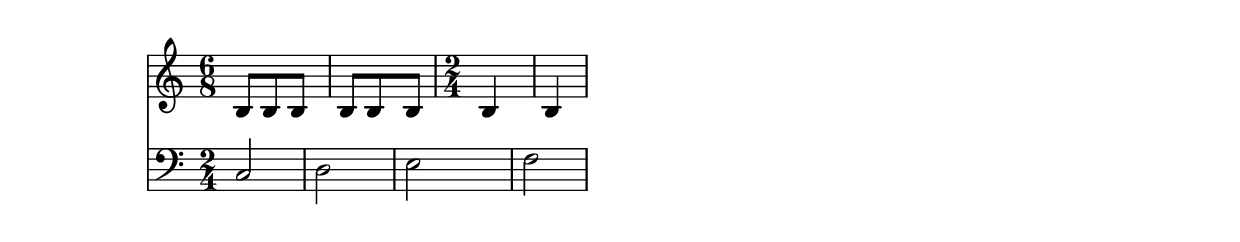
%% Do not edit this file; it is auto-generated from input/new
%% This file is in the public domain.
\version "2.11.53"
\header {
  texidoces = "
La propiedad @code{measureLength}, junto con
@code{measurePosition}, determina cuándo es necesario dibujar una
línea divisoria.  Sin embargo, al utilizar
@code{\scaleDurations}, el escalado proporcional de las
duraciones hace difícil introducir cambios de compás.  En este
caso se debe establecer manualmente el valor de
@code{measureLength} utilizando la función @code{ly:make-moment}.
El segundo argumento debe ser el mismo que el segundo argumento de
@code{\scaleDurations}.

"
  doctitlees = "Modificar el compás dentro de una sección polimétrica utilizando @code{\scaleDurations}"

  lsrtags = "rhythms,contexts-and-engravers"
  texidoc = "The @code{measureLength} property, together with
@code{measurePosition}, determines when a bar line is needed.  However,
when using @code{\\scaleDurations}, the scaling of durations makes it
difficult to change time signatures.  In this case, @code{measureLength}
should be set manually, using the @code{ly:make-moment} callback.  The
second argument must be the same as the second argument of
@code{\\scaleDurations}."
  doctitle = "Changing time signatures inside a polymetric section using @code{\\scaleDurations}"
} % begin verbatim

\layout {
  \context {
    \Score
    \remove "Timing_translator"
    \remove "Default_bar_line_engraver"
  }
  \context {
    \Staff
    \consists "Timing_translator"
    \consists "Default_bar_line_engraver"
  }
}

<<
  \new Staff {
    \scaleDurations #'(8 . 5) {
      \time 6/8
      \set Timing.measureLength = #(ly:make-moment 3 5)
      b8 b b b b b
      \time 2/4
      \set Timing.measureLength = #(ly:make-moment 2 5)
      b4 b
    }
  }
  \new Staff {
    \clef bass
    \time 2/4
    c2 d e f
  }
>>
